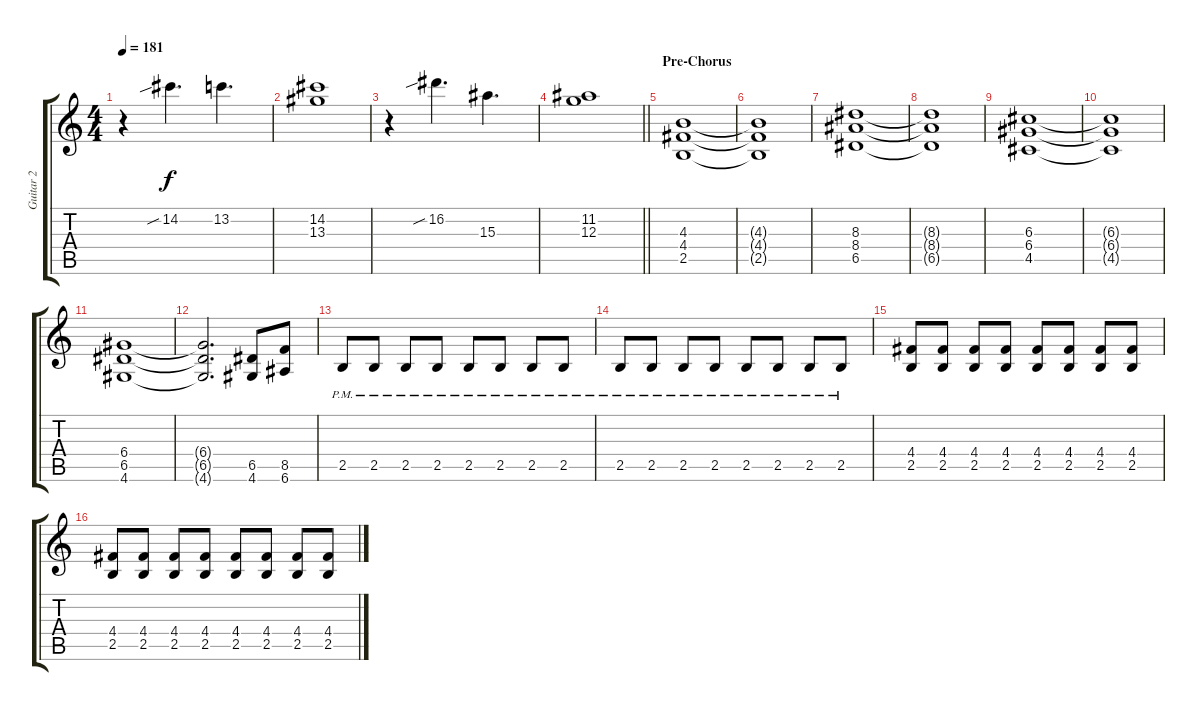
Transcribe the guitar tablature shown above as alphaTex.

\track ("Guitar 2" "Guitar 2") {instrument distortionguitar}
\staff {score tabs}
\tuning (E4 B3 G3 D3 A2 E2) {hide}
\ts (4 4)
\tempo 181
\clef g2
\ks c
r.4{dy f} 14.2{sib}.4{d} 13.2.4{d} |
(14.2 13.3).1 |
r.4 16.2{sib}.4{d} 15.3.4{d} |
\barLineRight lightlight
(11.2 12.3).1 |
\section ("" "Pre-Chorus")
(4.3 4.4 2.5).1 |
(4.3{t} 4.4{t} 2.5{t}).1 |
(8.3 8.4 6.5).1 |
(8.3{t} 8.4{t} 6.5{t}).1 |
(6.3 6.4 4.5).1 |
(6.3{t} 6.4{t} 4.5{t}).1 |
(6.4 6.5 4.6).1 |
(6.4{t} 6.5{t} 4.6{t}).2{d} (6.5 4.6).8 (8.5 6.6).8 |
2.5{pm}.8 2.5{pm}.8 2.5{pm}.8 2.5{pm}.8 2.5{pm}.8 2.5{pm}.8 2.5{pm}.8 2.5{pm}.8 |
2.5{pm}.8 2.5{pm}.8 2.5{pm}.8 2.5{pm}.8 2.5{pm}.8 2.5{pm}.8 2.5{pm}.8 2.5{pm}.8 |
(4.4 2.5).8 (4.4 2.5).8 (4.4 2.5).8 (4.4 2.5).8 (4.4 2.5).8 (4.4 2.5).8 (4.4 2.5).8 (4.4 2.5).8 |
(4.4 2.5).8 (4.4 2.5).8 (4.4 2.5).8 (4.4 2.5).8 (4.4 2.5).8 (4.4 2.5).8 (4.4 2.5).8 (4.4 2.5).8
